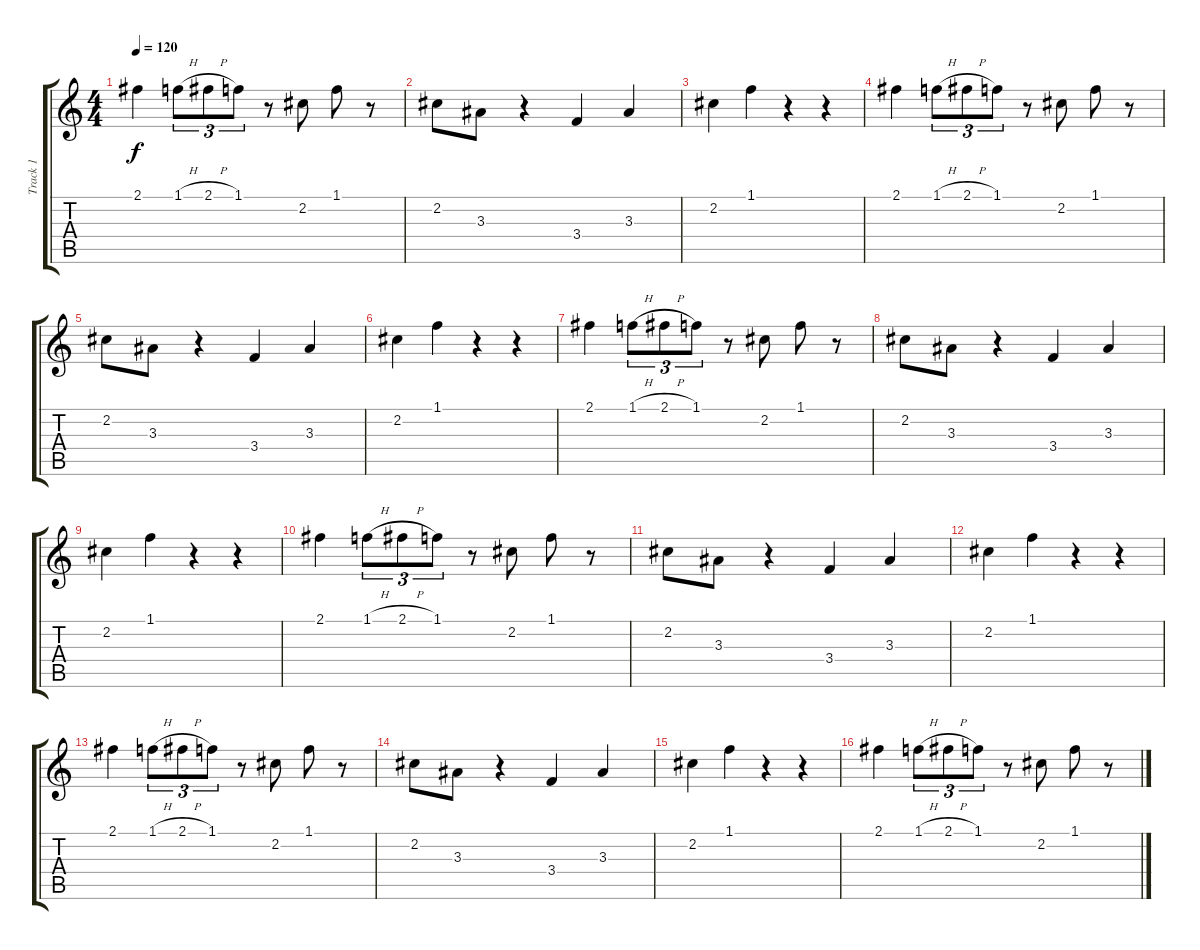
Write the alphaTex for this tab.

\track ("Track 1" "Track 1") {instrument acousticguitarnylon}
\staff {score tabs}
\tuning (E4 B3 G3 D3 A2 E2) {hide}
\ts (4 4)
\tempo 120
\clef g2
\ks c
2.1.4{dy f instrument acousticguitarnylon} 1.1{h}.8{tu (3 2)} 2.1{h}.8{tu (3 2)} 1.1.8{tu (3 2)} r.8 2.2.8 1.1.8 r.8 |
2.2.8 3.3.8 r.4 3.4.4 3.3.4 |
2.2.4 1.1.4 r.4 r.4 |
2.1.4 1.1{h}.8{tu (3 2)} 2.1{h}.8{tu (3 2)} 1.1.8{tu (3 2)} r.8 2.2.8 1.1.8 r.8 |
2.2.8 3.3.8 r.4 3.4.4 3.3.4 |
2.2.4 1.1.4 r.4 r.4 |
2.1.4 1.1{h}.8{tu (3 2)} 2.1{h}.8{tu (3 2)} 1.1.8{tu (3 2)} r.8 2.2.8 1.1.8 r.8 |
2.2.8 3.3.8 r.4 3.4.4 3.3.4 |
2.2.4 1.1.4 r.4 r.4 |
2.1.4 1.1{h}.8{tu (3 2)} 2.1{h}.8{tu (3 2)} 1.1.8{tu (3 2)} r.8 2.2.8 1.1.8 r.8 |
2.2.8 3.3.8 r.4 3.4.4 3.3.4 |
2.2.4 1.1.4 r.4 r.4 |
2.1.4 1.1{h}.8{tu (3 2)} 2.1{h}.8{tu (3 2)} 1.1.8{tu (3 2)} r.8 2.2.8 1.1.8 r.8 |
2.2.8 3.3.8 r.4 3.4.4 3.3.4 |
2.2.4 1.1.4 r.4 r.4 |
2.1.4 1.1{h}.8{tu (3 2)} 2.1{h}.8{tu (3 2)} 1.1.8{tu (3 2)} r.8 2.2.8 1.1.8 r.8
